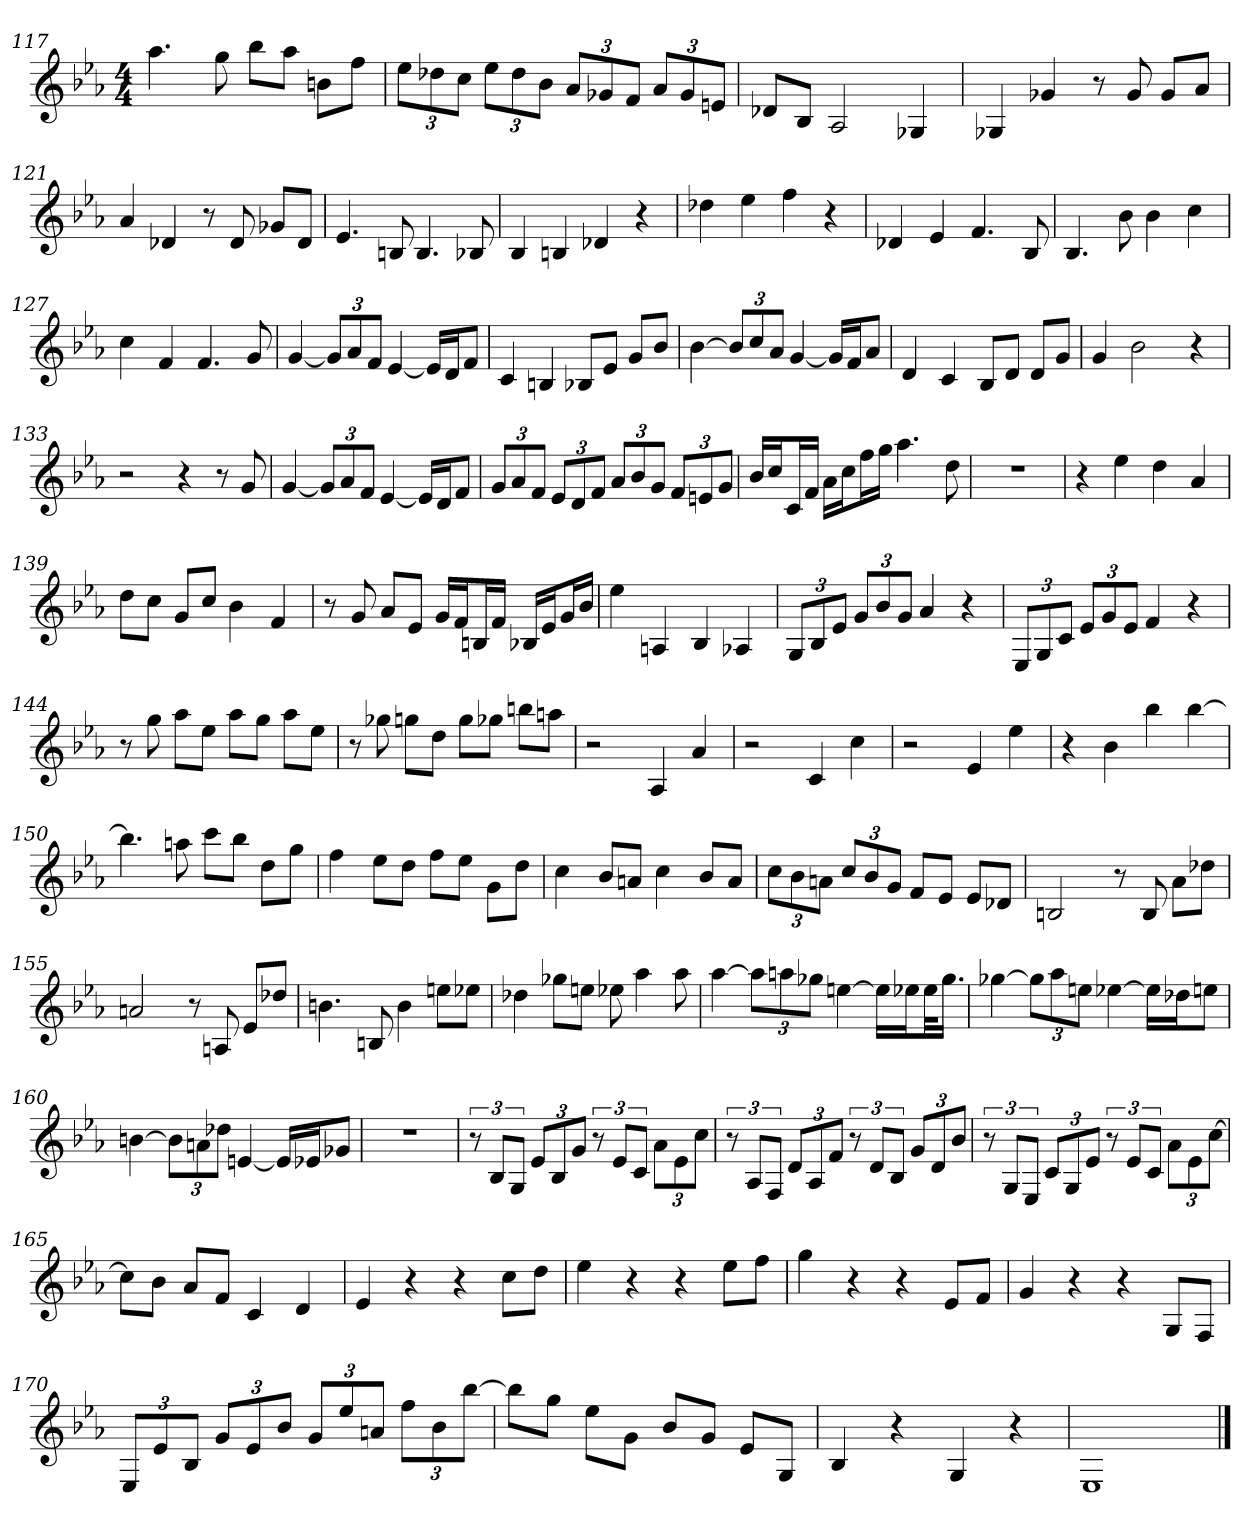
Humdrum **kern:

**kern
*part1
*staff1
*clefG2
*k[b-e-a-]
*E-:
*M4/4
=117
4.aa-
8gg
8bb-\L
8aa-\J
8bn\L
8ff\J
=118
12ee-\L
12dd-X\
12cc\J
12ee-\L
12dd-\
12b-\J
12a-/L
12g-X/
12f/J
12a-/L
12g-/
12en/J
=119
8d-X/L
8B-/J
2A-
4G-X
=120
4G-X
4g-X
8r
8g-
8g-/L
8a-/J
=121
4a-
4d-X
8r
8d-
8g-X/L
8d-/J
=122
4.e-
8Bn
4.B
8B-X
=123
4B-
4Bn
4d-X
4r
=124
4dd-X
4ee-
4ff
4r
=125
4d-X
4e-
4.f
8B-
=126
4.B-
8b-
4b-
4cc
=127
4cc
4f
4.f
8g
=128
[4g
12g/L]
12a-/
12f/J
[4e-
16e-/LL]
16d/J
8f/J
=129
4c
4Bn
8B-X/L
8e-/J
8g/L
8b-/J
=130
[4b-
12b-/L]
12cc/
12a-/J
[4g
16g/LL]
16f/J
8a-/J
=131
4d
4c
8B-/L
8d/J
8d/L
8g/J
=132
4g
2b-
4r
=133
2r
4r
8r
8g
=134
[4g
12g/L]
12a-/
12f/J
[4e-
16e-/LL]
16d/J
8f/J
=135
12g/L
12a-/
12f/J
12e-/L
12d/
12f/J
12a-/L
12b-/
12g/J
12f/L
12en/
12g/J
=136
16b-/LL
16cc/J
16c/L
16f/JJ
16a-\LL
16cc\J
16ff\L
16gg\JJ
4.aa-
8dd
=137
1r
=138
4r
4ee-
4dd
4a-
=139
8dd\L
8cc\J
8g/L
8cc/J
4b-
4f
=140
8r
8g
8a-/L
8e-/J
16g/LL
16f/J
16Bn/L
16f/JJ
16B-X/LL
16e-/J
16g/L
16b-/JJ
=141
4ee-
4An
4B-
4A-X
=142
12G/L
12B-/
12e-/J
12g/L
12b-/
12g/J
4a-
4r
=143
12E-/L
12G/
12c/J
12e-/L
12g/
12e-/J
4f
4r
=144
8r
8gg
8aa-\L
8ee-\J
8aa-\L
8gg\J
8aa-\L
8ee-\J
=145
8r
8gg-X
8ggn\L
8dd\J
8gg\L
8gg-X\J
8bbn\L
8aan\J
=146
2r
4A-
4a-
=147
2r
4c
4cc
=148
2r
4e-
4ee-
=149
4r
4b-
4bb-
[4bb-
=150
4.bb-]
8aan
8ccc\L
8bb-\J
8dd\L
8gg\J
=151
4ff
8ee-\L
8dd\J
8ff\L
8ee-\J
8g\L
8dd\J
=152
4cc
8b-/L
8an/J
4cc
8b-/L
8a/J
=153
12cc\L
12b-\
12an\J
12cc/L
12b-/
12g/J
8f/L
8e-/J
8e-/L
8d-X/J
=154
2Bn
8r
8B
8a-\L
8dd-X\J
=155
2an
8r
8An
8e-/L
8dd-X/J
=156
4.bn
8Bn
4b
8een\L
8ee-X\J
=157
4dd-X
8gg-X\L
8een\J
8ee-X
4aa-
8aa-
=158
[4aa-
12aa-\L]
12aan\
12gg-X\J
[4een
16ee\LL]
16ee-X\J
32ee-\KL
16.gg-\JJ
=159
[4gg-X
12gg-\L]
12aa-\
12een\J
[4ee-X
16ee-\LL]
16dd-X\J
8een\J
=160
[4bn
12b\L]
12an\
12dd-X\J
[4en
16e/LL]
16e-X/J
8g-X/J
=161
1r
=162
12r
12B-/L
12G/J
12e-/L
12B-/
12g/J
12r
12e-/L
12c/J
12a-\L
12e-\
12cc\J
=163
12r
12A-/L
12F/J
12d/L
12A-/
12f/J
12r
12d/L
12B-/J
12g/L
12d/
12b-/J
=164
12r
12G/L
12E-/J
12c/L
12G/
12e-/J
12r
12e-/L
12c/J
12a-\L
12e-\
[12cc\J
=165
8cc\L]
8b-\J
8a-/L
8f/J
4c
4d
=166
4e-
4r
4r
8cc\L
8dd\J
=167
4ee-
4r
4r
8ee-\L
8ff\J
=168
4gg
4r
4r
8e-/L
8f/J
=169
4g
4r
4r
8G/L
8F/J
=170
12E-/L
12e-/
12B-/J
12g/L
12e-/
12b-/J
12g/L
12ee-/
12an/J
12ff\L
12b-\
[12bb-\J
=171
8bb-\L]
8gg\J
8ee-\L
8g\J
8b-/L
8g/J
8e-/L
8G/J
=172
4B-
4r
4G
4r
=173
1E-
==
*-
